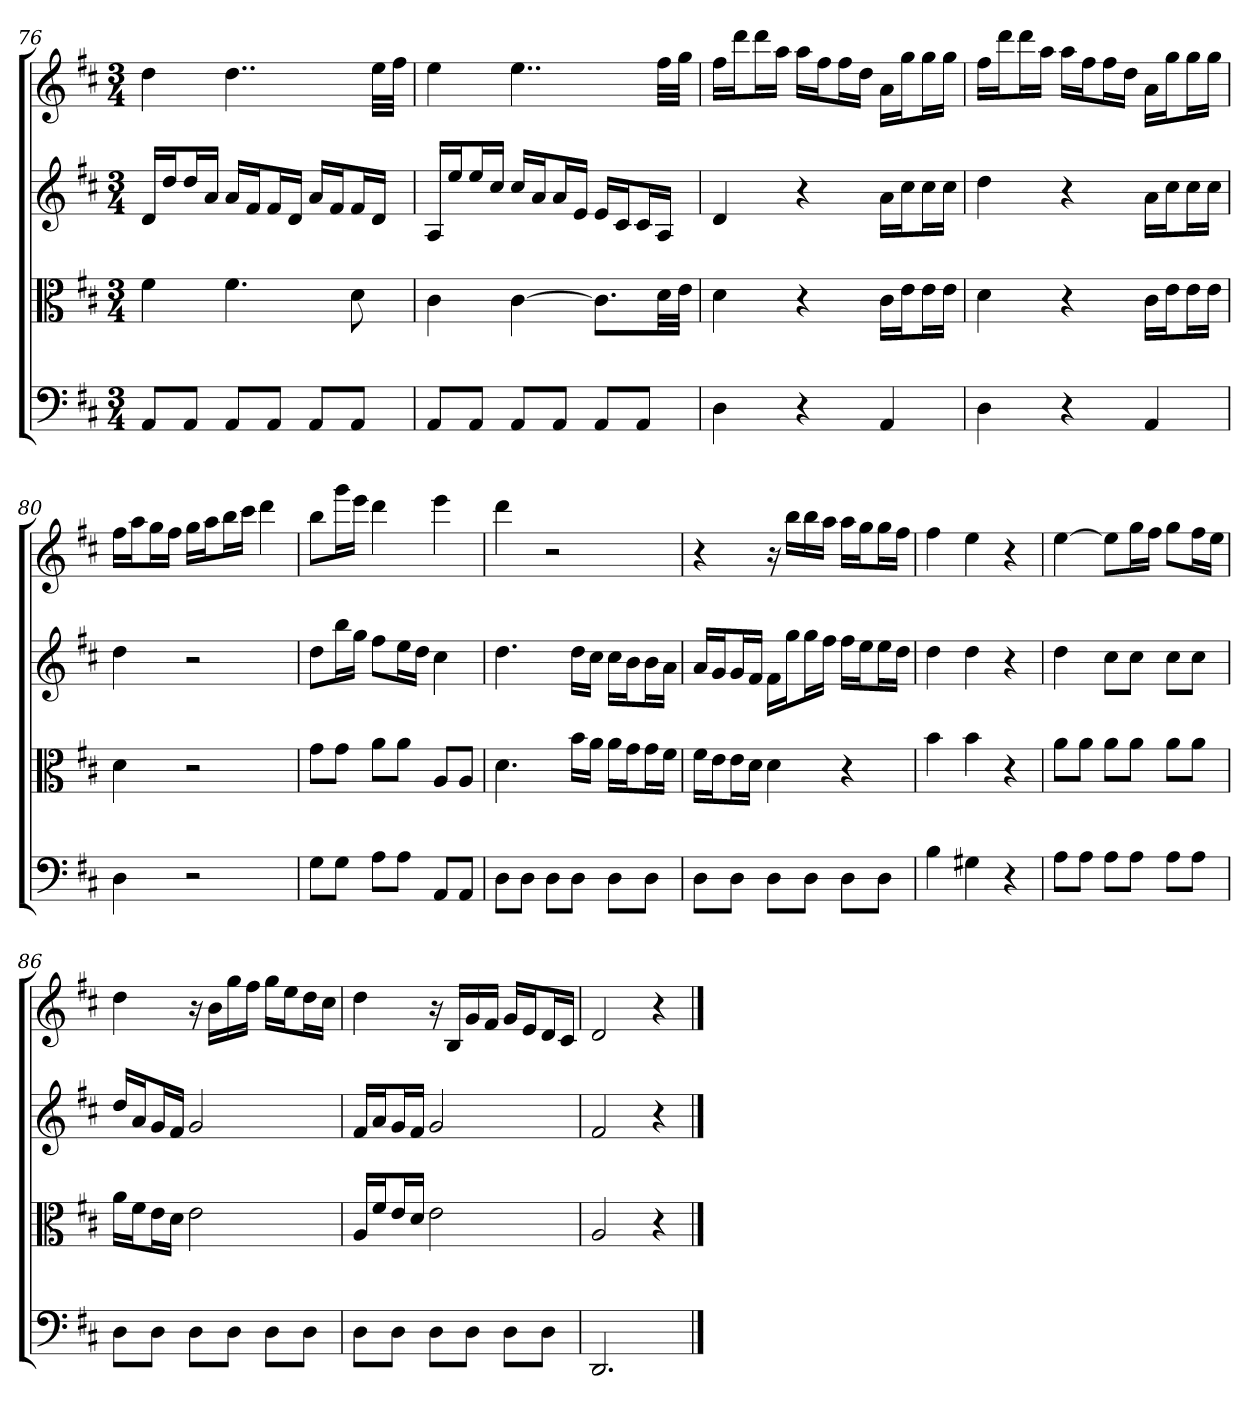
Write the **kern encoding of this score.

**kern	**kern	**kern	**kern
*part4	*part3	*part2	*part1
*staff4	*staff3	*staff2	*staff1
*clefF4	*clefC3	*clefG2	*clefG2
*k[f#c#]	*k[f#c#]	*k[f#c#]	*k[f#c#]
*D:	*D:	*D:	*D:
*M3/4	*M3/4	*M3/4	*M3/4
=76	=76	=76	=76
8AA/L	4f#	16d/LL	4dd
.	.	16dd/J	.
8AA/J	.	16dd/L	.
.	.	16a/JJ	.
8AA/L	4.f#	16a/LL	4..dd
.	.	16f#/J	.
8AA/J	.	16f#/L	.
.	.	16d/JJ	.
8AA/L	.	16a/LL	.
.	.	16f#/J	.
8AA/J	8d	16f#/L	.
.	.	16d/JJ	32ee\LLL
.	.	.	32ff#\JJJ
=77	=77	=77	=77
8AA/L	4c#	16A/LL	4ee
.	.	16ee/J	.
8AA/J	.	16ee/L	.
.	.	16cc#/JJ	.
8AA/L	[4c#	16cc#/LL	4..ee
.	.	16a/J	.
8AA/J	.	16a/L	.
.	.	16e/JJ	.
8AA/L	8.c#\L]	16e/LL	.
.	.	16c#/J	.
8AA/J	.	16c#/L	.
.	32d\LL	16A/JJ	32ff#\LLL
.	32e\JJJ	.	32gg\JJJ
=78	=78	=78	=78
4D	4d	4d	16ff#\LL
.	.	.	16ddd\J
.	.	.	16ddd\L
.	.	.	16aa\JJ
4r	4r	4r	16aa\LL
.	.	.	16ff#\J
.	.	.	16ff#\L
.	.	.	16dd\JJ
4AA	16c#\LL	16a\LL	16a\LL
.	16e\J	16cc#\J	16gg\J
.	16e\L	16cc#\L	16gg\L
.	16e\JJ	16cc#\JJ	16gg\JJ
=79	=79	=79	=79
4D	4d	4dd	16ff#\LL
.	.	.	16ddd\J
.	.	.	16ddd\L
.	.	.	16aa\JJ
4r	4r	4r	16aa\LL
.	.	.	16ff#\J
.	.	.	16ff#\L
.	.	.	16dd\JJ
4AA	16c#\LL	16a\LL	16a\LL
.	16e\J	16cc#\J	16gg\J
.	16e\L	16cc#\L	16gg\L
.	16e\JJ	16cc#\JJ	16gg\JJ
=80	=80	=80	=80
4D	4d	4dd	16ff#\LL
.	.	.	16aa\J
.	.	.	16gg\L
.	.	.	16ff#\JJ
2r	2r	2r	16gg\LL
.	.	.	16aa\J
.	.	.	16bb\L
.	.	.	16ccc#\JJ
.	.	.	4ddd
=81	=81	=81	=81
8G\L	8g\L	8dd\L	8bb\L
8G\J	8g\J	16bb\L	16ggg\L
.	.	16gg\JJ	16eee\JJ
8A\L	8a\L	8ff#\L	4ddd
8A\J	8a\J	16ee\L	.
.	.	16dd\JJ	.
8AA/L	8A/L	4cc#	4eee
8AA/J	8A/J	.	.
=82	=82	=82	=82
8D\L	4.d	4.dd	4ddd
8D\J	.	.	.
8D\L	.	.	2r
8D\J	16b\LL	16dd\LL	.
.	16a\JJ	16cc#\JJ	.
8D\L	16a\LL	16cc#\LL	.
.	16g\J	16b\J	.
8D\J	16g\L	16b\L	.
.	16f#\JJ	16a\JJ	.
=83	=83	=83	=83
8D\L	16f#\LL	16a/LL	4r
.	16e\J	16g/J	.
8D\J	16e\L	16g/L	.
.	16d\JJ	16f#/JJ	.
8D\L	4d	16f#\LL	16r
.	.	16gg\J	16bb\LL
8D\J	.	16gg\L	16bb\
.	.	16ff#\JJ	16aa\JJ
8D\L	4r	16ff#\LL	16aa\LL
.	.	16ee\J	16gg\J
8D\J	.	16ee\L	16gg\L
.	.	16dd\JJ	16ff#\JJ
=84	=84	=84	=84
4B	4b	4dd	4ff#
4G#X	4b	4dd	4ee
4r	4r	4r	4r
=85	=85	=85	=85
8A\L	8a\L	4dd	[4ee
8A\J	8a\J	.	.
8A\L	8a\L	8cc#\L	8ee\L]
8A\J	8a\J	8cc#\J	16gg\L
.	.	.	16ff#\JJ
8A\L	8a\L	8cc#\L	8gg\L
8A\J	8a\J	8cc#\J	16ff#\L
.	.	.	16ee\JJ
=86	=86	=86	=86
8D\L	16a\LL	16dd/LL	4dd
.	16f#\J	16a/J	.
8D\J	16e\L	16g/L	.
.	16d\JJ	16f#/JJ	.
8D\L	2e	2g	16r
.	.	.	16b\LL
8D\J	.	.	16gg\
.	.	.	16ff#\JJ
8D\L	.	.	16gg\LL
.	.	.	16ee\J
8D\J	.	.	16dd\L
.	.	.	16cc#\JJ
=87	=87	=87	=87
8D\L	16A/LL	16f#/LL	4dd
.	16f#/J	16a/J	.
8D\J	16e/L	16g/L	.
.	16d/JJ	16f#/JJ	.
8D\L	2e	2g	16r
.	.	.	16B/LL
8D\J	.	.	16g/
.	.	.	16f#/JJ
8D\L	.	.	16g/LL
.	.	.	16e/J
8D\J	.	.	16d/L
.	.	.	16c#/JJ
=88	=88	=88	=88
2.DD	2A	2f#	2d
.	4r	4r	4r
==	==	==	==
*-	*-	*-	*-
